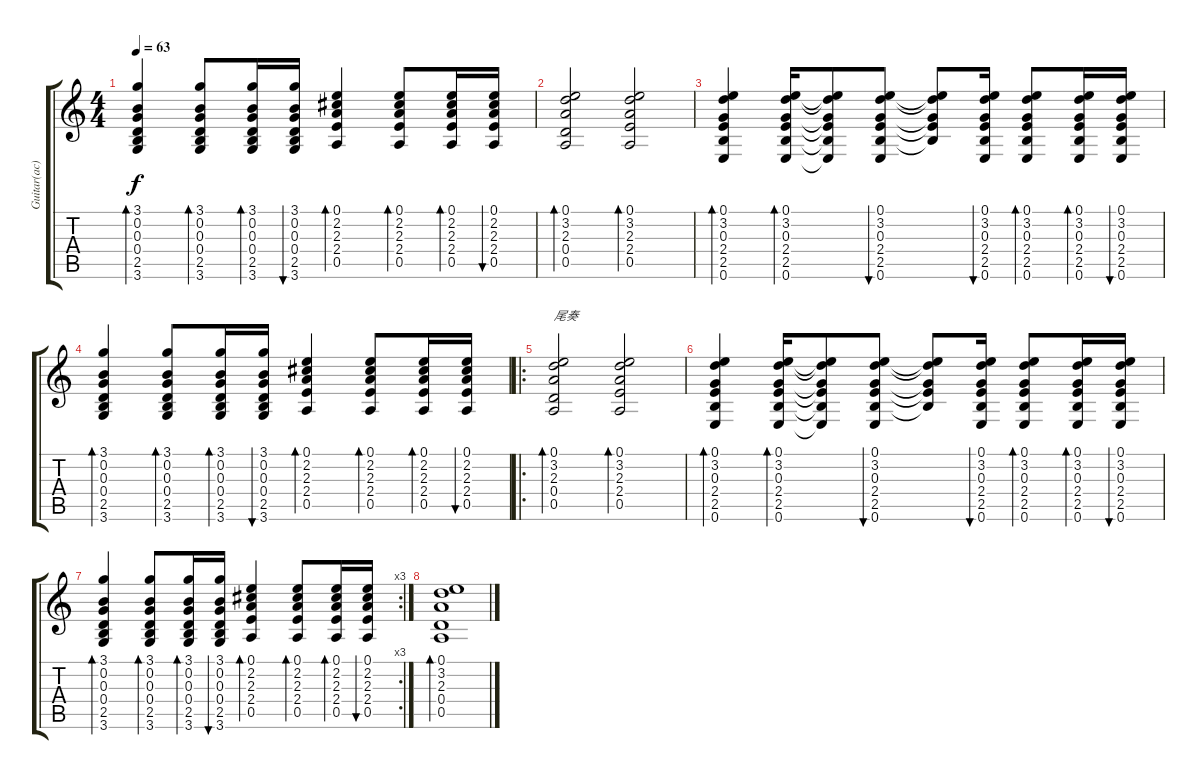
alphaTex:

\track ("Guitar(ac)" "Guitar(ac)") {instrument acousticguitarsteel}
\staff {score tabs}
\tuning (E4 B3 G3 D3 A2 E2) {hide}
\ts (4 4)
\tempo 63
\clef g2
\ks c
(3.1 0.2 0.3 0.4 2.5 3.6).4{bd 30 dy f} (3.1 0.2 0.3 0.4 2.5 3.6).8{bd 30} (3.1 0.2 0.3 0.4 2.5 3.6).16{bd 30} (3.1 0.2 0.3 0.4 2.5 3.6).16{bu 30} (0.1 2.2 2.3 2.4 0.5).4{bd 30} (0.1 2.2 2.3 2.4 0.5).8{bd 30} (0.1 2.2 2.3 2.4 0.5).16{bd 30} (0.1 2.2 2.3 2.4 0.5).16{bu 30} |
(0.1 3.2 2.3 0.4 0.5).2{bd 120} (0.1 3.2 2.3 2.4 0.5).2{bd 120} |
(0.1 3.2 0.3 2.4 2.5 0.6).4{bd 120} (0.1 3.2 0.3 2.4 2.5 0.6).16{bd 30} (0.1{t} 3.2{t} 0.3{t} 2.4{t} 2.5{t} 0.6{t}).8 (0.1 3.2 0.3 2.4 2.5 0.6).8{bu 30} (0.1{t} 3.2{t} 0.3{t} 2.4{t} 2.5{t}).8 (0.1 3.2 0.3 2.4 2.5 0.6).16{bu 30} (0.1 3.2 0.3 2.4 2.5 0.6).8{bd 30} (0.1 3.2 0.3 2.4 2.5 0.6).16{bd 30} (0.1 3.2 0.3 2.4 2.5 0.6).16{bu 30} |
(3.1 0.2 0.3 0.4 2.5 3.6).4{bd 30} (3.1 0.2 0.3 0.4 2.5 3.6).8{bd 30} (3.1 0.2 0.3 0.4 2.5 3.6).16{bd 30} (3.1 0.2 0.3 0.4 2.5 3.6).16{bu 30} (0.1 2.2 2.3 2.4 0.5).4{bd 30} (0.1 2.2 2.3 2.4 0.5).8{bd 30} (0.1 2.2 2.3 2.4 0.5).16{bd 30} (0.1 2.2 2.3 2.4 0.5).16{bu 30} |
\ro
(0.1 3.2 2.3 0.4 0.5).2{bd 120 txt "尾奏"} (0.1 3.2 2.3 2.4 0.5).2{bd 120} |
(0.1 3.2 0.3 2.4 2.5 0.6).4{bd 120} (0.1 3.2 0.3 2.4 2.5 0.6).16{bd 30} (0.1{t} 3.2{t} 0.3{t} 2.4{t} 2.5{t} 0.6{t}).8 (0.1 3.2 0.3 2.4 2.5 0.6).8{bu 30} (0.1{t} 3.2{t} 0.3{t} 2.4{t} 2.5{t}).8 (0.1 3.2 0.3 2.4 2.5 0.6).16{bu 30} (0.1 3.2 0.3 2.4 2.5 0.6).8{bd 30} (0.1 3.2 0.3 2.4 2.5 0.6).16{bd 30} (0.1 3.2 0.3 2.4 2.5 0.6).16{bu 30} |
\rc 3
(3.1 0.2 0.3 0.4 2.5 3.6).4{bd 30} (3.1 0.2 0.3 0.4 2.5 3.6).8{bd 30} (3.1 0.2 0.3 0.4 2.5 3.6).16{bd 30} (3.1 0.2 0.3 0.4 2.5 3.6).16{bu 30} (0.1 2.2 2.3 2.4 0.5).4{bd 30} (0.1 2.2 2.3 2.4 0.5).8{bd 30} (0.1 2.2 2.3 2.4 0.5).16{bd 30} (0.1 2.2 2.3 2.4 0.5).16{bu 30} |
(0.1 3.2 2.3 0.4 0.5).1{bd 240}
